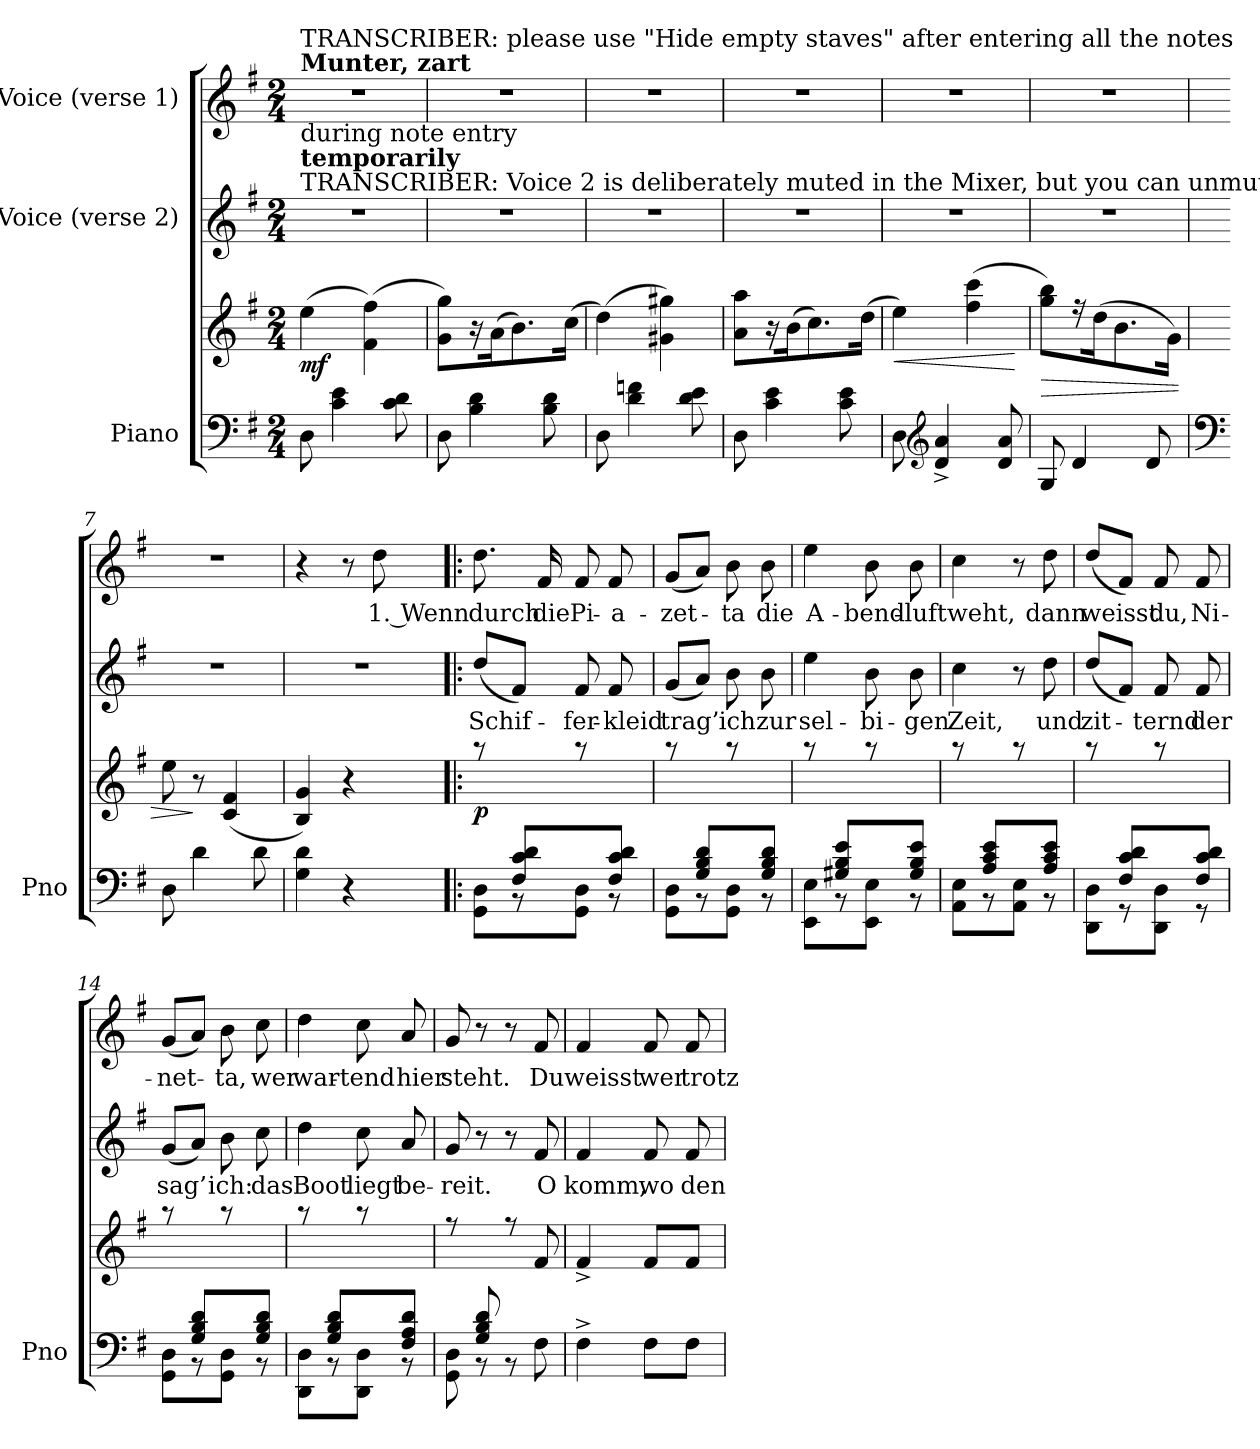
**kern	**kern	**dynam	**kern	**text	**kern	**text
*part3	*part3	*part3	*part2	*part2	*part1	*part1
*staff4	*staff3	*staff3/4	*staff2	*staff2	*staff1	*staff1
*I"Piano	*	*	*I"Voice (verse 2)	*	*I"Voice (verse 1)	*
*I'Pno	*	*	*	*	*	*
*clefF4	*clefG2	*	*clefG2	*	*clefG2	*
*k[f#]	*k[f#]	*	*k[f#]	*	*k[f#]	*
*M2/4	*M2/4	*	*M2/4	*	*M2/4	*
=1	=1	=1	=1	=1	=1	=1
!	!	!	!	!	!LO:TX:a:B:t=Munter, zart	!
!	!	!	!	!	!LO:TX:a:t=TRANSCRIBER&colon;  please use "Hide empty staves" after entering all the notes	!
!	!	!	!LO:TX:a:t=TRANSCRIBER&colon;  Voice 2 is deliberately muted in the Mixer, but you can unmute it	!	!	!
!	!	!	!LO:TX:a:B:t=temporarily	!	!	!
!	!	!	!LO:TX:a:t=during note entry	!	!	!
!	!	!LO:DY:b	!	!	!	!
8D\	(<4ee\	mf	2r	.	2r	.
4c\ 4e\	.	.	.	.	.	.
.	(>4f#\ 4ff#\)	.	.	.	.	.
8c\ 8d\	.	.	.	.	.	.
=2	=2	=2	=2	=2	=2	=2
8D\	8g\ 8gg\L)	.	2r	.	2r	.
4B\ 4d\	16r	.	.	.	.	.
.	(>16a\K	.	.	.	.	.
.	8.b\)	.	.	.	.	.
8B\ 8d\	.	.	.	.	.	.
.	(>16cc\Jk	.	.	.	.	.
=3	=3	=3	=3	=3	=3	=3
8D\	(<4dd\)	.	2r	.	2r	.
4d\ 4fn\	.	.	.	.	.	.
.	4g#X\ 4gg#X\)	.	.	.	.	.
8d\ 8e\	.	.	.	.	.	.
=4	=4	=4	=4	=4	=4	=4
8D\	8a\ 8aa\L	.	2r	.	2r	.
4c\ 4e\	16r	.	.	.	.	.
.	(>16b\K	.	.	.	.	.
.	8.cc\)	.	.	.	.	.
8c\ 8e\	.	.	.	.	.	.
.	(>16dd\Jk	.	.	.	.	.
=5	=5	=5	=5	=5	=5	=5
!	!	!LO:HP:b	!	!	!	!
8D\	4ee\)	<	2r	.	2r	.
*clefG2	*	*	*	*	*	*
4d/^ 4a/^	.	.	.	.	.	.
.	(>4ff#\ 4ccc\	.	.	.	.	.
8d/ 8a/	.	.	.	.	.	.
.	.	[	.	.	.	.
=6	=6	=6	=6	=6	=6	=6
!	!	!LO:HP:b	!	!	!	!
8G/	8gg\ 8bb\L)	>	2r	.	2r	.
4d/	16r	.	.	.	.	.
.	(>16dd\K	.	.	.	.	.
.	8.b\	.	.	.	.	.
8d/	.	.	.	.	.	.
.	16g\Jk)	.	.	.	.	.
=7	=7	=7	=7	=7	=7	=7
*clefF4	*	*	*	*	*	*
8D\	8ee\	.	2r	.	2r	.
4d\	8r	]	.	.	.	.
.	(>4c/ 4f#/	.	.	.	.	.
8d\	.	.	.	.	.	.
!!LO:LB:g=z
=8	=8	=8	=8	=8	=8	=8
4G\ 4d\	4B/ 4g/)	.	2r	.	4r	.
4r	4r	.	.	.	8r	.
!	!	!	!	!	!	!LO:LY:b
.	.	.	.	.	8dd\	1. Wenn
=9!|:	=9!|:	=9!|:	=9!|:	=9!|:	=9!|:	=9!|:
*^	*	*	*	*	*	*
!	!	!	!LO:DY:b	!	!LO:LY:b	!	!LO:LY:b
8ryy	8GG\ 8D\L	8raa	p	(<8dd/L	Schif-	8.dd\	durch
8F#/ 8c/ 8d/L	8rBB	8ryy	.	8f#/J)	.	.	.
!	!	!	!	!	!	!	!LO:LY:b
.	.	.	.	.	.	16f#/	die
!	!	!	!	!	!LO:LY:b	!	!LO:LY:b
8ryy	8GG\ 8D\J	8raa	.	8f#/	-fer-	8f#/	Pi-
!	!	!	!	!	!LO:LY:b	!	!LO:LY:b
8F#/ 8c/ 8d/J	8rBB	8ryy	.	8f#/	-kleid	8f#/	-a-
=10	=10	=10	=10	=10	=10	=10	=10
!	!	!	!	!	!LO:LY:b	!	!LO:LY:b
8ryy	8GG\ 8D\L	8raa	.	(<8g/L	trag’	(<8g/L	-zet-
8G/ 8B/ 8d/L	8rBB	8ryy	.	8a/J)	.	8a/J)	.
!	!	!	!	!	!LO:LY:b	!	!LO:LY:b
8ryy	8GG\ 8D\J	8raa	.	8b\	ich	8b\	-ta
!	!	!	!	!	!LO:LY:b	!	!LO:LY:b
8G/ 8B/ 8d/J	8rBB	8ryy	.	8b\	zur	8b\	die
=11	=11	=11	=11	=11	=11	=11	=11
!	!	!	!	!	!LO:LY:b	!	!LO:LY:b
8ryy	8EE\ 8E\L	8raa	.	4ee\	sel-	4ee\	A-
8G#X/ 8B/ 8e/L	8rBB	8ryy	.	.	.	.	.
!	!	!	!	!	!LO:LY:b	!	!LO:LY:b
8ryy	8EE\ 8E\J	8raa	.	8b\	-bi-	8b\	-bend-
!	!	!	!	!	!LO:LY:b	!	!LO:LY:b
8G#/ 8B/ 8e/J	8rBB	8ryy	.	8b\	-gen	8b\	-luft
=12	=12	=12	=12	=12	=12	=12	=12
!	!	!	!	!	!LO:LY:b	!	!LO:LY:b
8ryy	8AA\ 8E\L	8raa	.	4cc\	Zeit,	4cc\	weht,
8A/ 8c/ 8e/L	8rBB	8ryy	.	.	.	.	.
8ryy	8AA\ 8E\J	8raa	.	8r	.	8r	.
!	!	!	!	!	!LO:LY:b	!	!LO:LY:b
8A/ 8c/ 8e/J	8rBB	8ryy	.	8dd\	und	8dd\	dann
!!LO:LB:g=z
=13	=13	=13	=13	=13	=13	=13	=13
!	!	!	!	!	!LO:LY:b	!	!LO:LY:b
8ryy	8DD\ 8D\L	8raa	.	(<8dd/L	zit-	(<8dd/L	weisst
8F#/ 8c/ 8d/L	8rGG	8ryy	.	8f#/J)	.	8f#/J)	.
!	!	!	!	!	!LO:LY:b	!	!LO:LY:b
8ryy	8DD\ 8D\J	8raa	.	8f#/	-ternd	8f#/	du,
!	!	!	!	!	!LO:LY:b	!	!LO:LY:b
8F#/ 8c/ 8d/J	8rGG	8ryy	.	8f#/	der	8f#/	Ni-
=14	=14	=14	=14	=14	=14	=14	=14
!	!	!	!	!	!LO:LY:b	!	!LO:LY:b
8ryy	8GG\ 8D\L	8raa	.	(<8g/L	-sag’	(<8g/L	-net-
8G/ 8B/ 8d/L	8rBB	8ryy	.	8a/J)	.	8a/J)	.
!	!	!	!	!	!LO:LY:b	!	!LO:LY:b
8ryy	8GG\ 8D\J	8raa	.	8b\	ich:	8b\	-ta,
!	!	!	!	!	!LO:LY:b	!	!LO:LY:b
8G/ 8B/ 8d/J	8rBB	8ryy	.	8cc\	das	8cc\	wer
=15	=15	=15	=15	=15	=15	=15	=15
!	!	!	!	!	!LO:LY:b	!	!LO:LY:b
8ryy	8DD\ 8D\L	8raa	.	4dd\	Boot	4dd\	war-
8G/ 8B/ 8d/L	8rBB	8ryy	.	.	.	.	.
!	!	!	!	!	!LO:LY:b	!	!LO:LY:b
8ryy	8DD\ 8D\J	8raa	.	8cc\	liegt	8cc\	-tend
!	!	!	!	!	!LO:LY:b	!	!LO:LY:b
8F#/ 8A/ 8d/J	8rBB	8ryy	.	8a/	be-	8a/	hier
=16	=16	=16	=16	=16	=16	=16	=16
!	!	!	!	!	!LO:LY:b	!	!LO:LY:b
8ryy	8GG\ 8D\	8rff	.	8g/	-reit.	8g/	steht.
8G/ 8B/ 8d/	8rBB	8ryy	.	8r	.	8r	.
4ryy	8rBB	8rff	.	8r	.	8r	.
!	!	!	!	!	!LO:LY:b	!	!LO:LY:b
.	8F#\	8f#/	.	8f#/	O	8f#/	Du
=17	=17	=17	=17	=17	=17	=17	=17
!	!	!	!	!	!LO:LY:b	!	!LO:LY:b
*v	*v	*	*	*	*	*	*
4F#^\	4f#^/	.	4f#/	komm,	4f#/	weisst
!	!	!	!	!LO:LY:b	!	!LO:LY:b
8F#\L	8f#/L	.	8f#/	wo	8f#/	wer
!	!	!	!	!LO:LY:b	!	!LO:LY:b
8F#\J	8f#/J	.	8f#/	den	8f#/	trotz
=	=	=	=	=	=	=
*-	*-	*-	*-	*-	*-	*-
